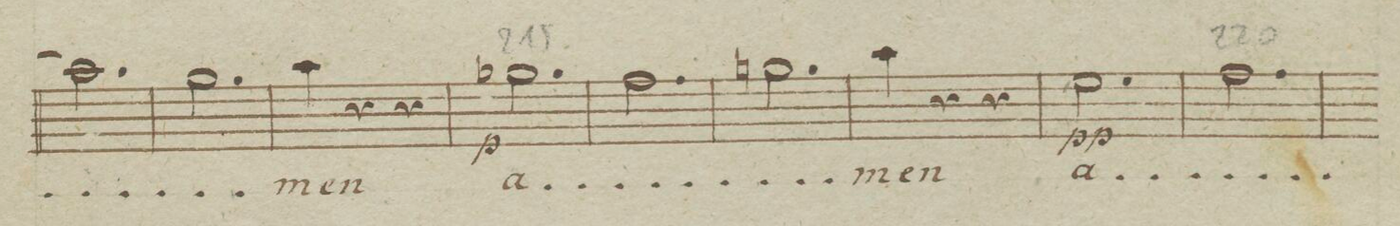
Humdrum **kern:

**kern	**text	**dynam
*I"Alto.	*	*
*clefC3	*	*
*k[-b-e-]	*	*
*met(c)	*	*
*M3/4	*	*
2.b-\]	.	.
=214	=214	=214
2.a\	.	.
=215	=215	=215
4b-\	men	.
4r	.	.
4r	.	.
=216	=216	=216
2.a-X\	a-	p
=217	=217	=217
2.g\	.	.
=218	=218	=218
2.an\	.	.
=219	=219	=219
4b-\	-men	.
4r	.	.
4r	.	.
=220	=220	=220
2.f\	a-	pp
=221	=221	=221
2.g\	.	.
=222	=222	=222
*-	*-	*-
